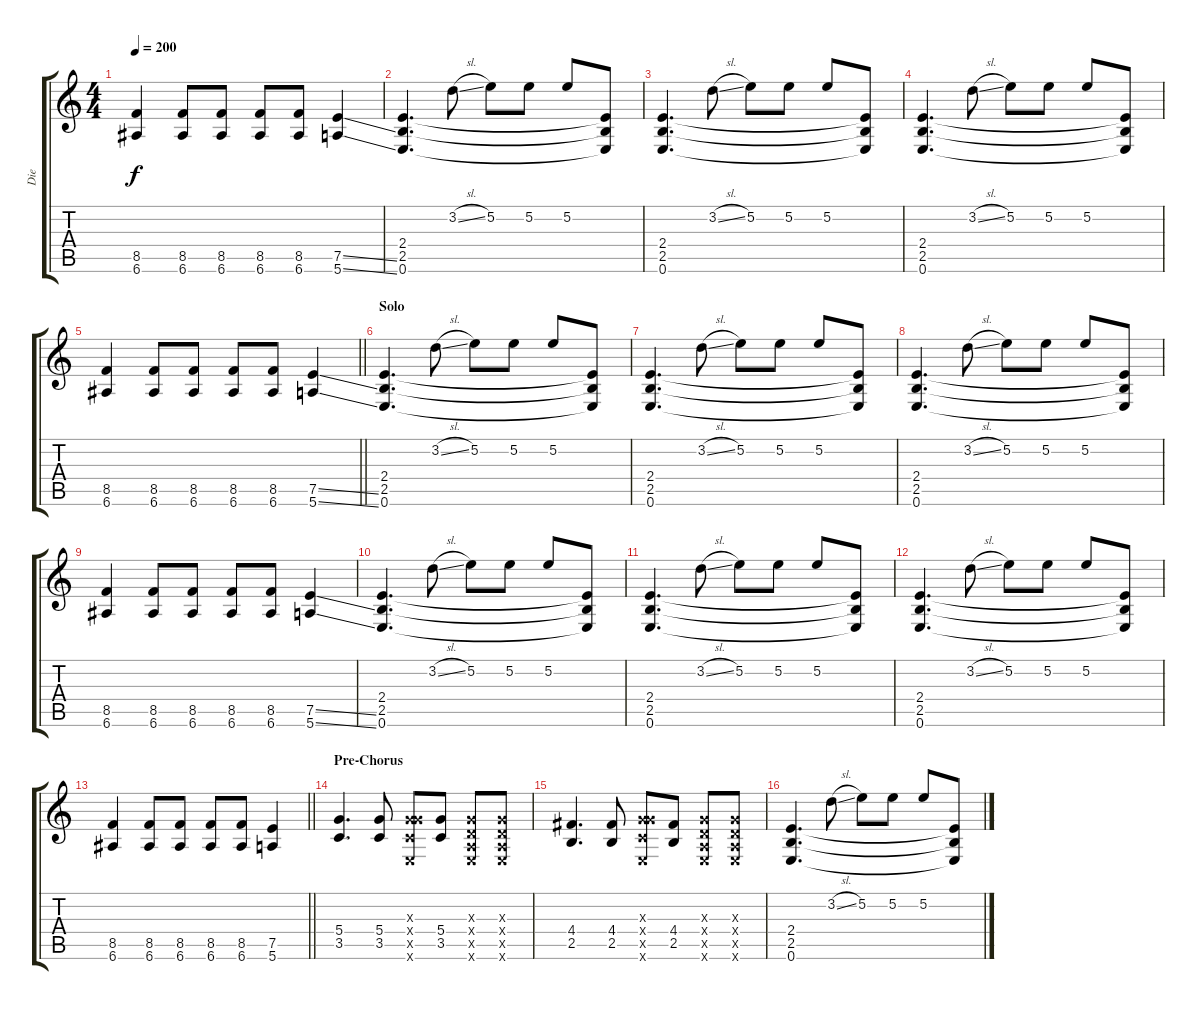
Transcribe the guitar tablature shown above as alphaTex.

\track ("Die" "Die") {instrument overdrivenguitar}
\staff {score tabs}
\tuning (E4 B3 G3 D3 A2 E2) {hide}
\ts (4 4)
\tempo 200
\clef g2
\ks c
(8.5 6.6).4{dy f} (8.5 6.6).8 (8.5 6.6).8 (8.5 6.6).8 (8.5 6.6).8 (7.5{ss} 5.6{ss}).4 |
(2.4 2.5 0.6).4{d} 3.2{sl}.8 5.2.8 5.2.8 5.2.8 (2.4{t} 2.5{t} 0.6{t}).8 |
(2.4 2.5 0.6).4{d} 3.2{sl}.8 5.2.8 5.2.8 5.2.8 (2.4{t} 2.5{t} 0.6{t}).8 |
(2.4 2.5 0.6).4{d} 3.2{sl}.8 5.2.8 5.2.8 5.2.8 (2.4{t} 2.5{t} 0.6{t}).8 |
\barLineRight lightlight
(8.5 6.6).4 (8.5 6.6).8 (8.5 6.6).8 (8.5 6.6).8 (8.5 6.6).8 (7.5{ss} 5.6{ss}).4 |
\section ("" "Solo")
(2.4 2.5 0.6).4{d volume 10} 3.2{sl}.8 5.2.8 5.2.8 5.2.8 (2.4{t} 2.5{t} 0.6{t}).8 |
(2.4 2.5 0.6).4{d} 3.2{sl}.8 5.2.8 5.2.8 5.2.8 (2.4{t} 2.5{t} 0.6{t}).8 |
(2.4 2.5 0.6).4{d} 3.2{sl}.8 5.2.8 5.2.8 5.2.8 (2.4{t} 2.5{t} 0.6{t}).8 |
(8.5 6.6).4 (8.5 6.6).8 (8.5 6.6).8 (8.5 6.6).8 (8.5 6.6).8 (7.5{ss} 5.6{ss}).4 |
(2.4 2.5 0.6).4{d} 3.2{sl}.8 5.2.8 5.2.8 5.2.8 (2.4{t} 2.5{t} 0.6{t}).8 |
(2.4 2.5 0.6).4{d} 3.2{sl}.8 5.2.8 5.2.8 5.2.8 (2.4{t} 2.5{t} 0.6{t}).8 |
(2.4 2.5 0.6).4{d} 3.2{sl}.8 5.2.8 5.2.8 5.2.8 (2.4{t} 2.5{t} 0.6{t}).8 |
\barLineRight lightlight
(8.5 6.6).4 (8.5 6.6).8 (8.5 6.6).8 (8.5 6.6).8 (8.5 6.6).8 (7.5 5.6).4 |
\section ("" "Pre-Chorus")
(5.4 3.5).4{d volume 13} (5.4 3.5).8 (0.3{x} 5.4{x} 3.5{x} 0.6{x}).8 (5.4 3.5).8 (0.3{x} 0.4{x} 0.5{x} 0.6{x}).8 (0.3{x} 0.4{x} 0.5{x} 0.6{x}).8 |
(4.4 2.5).4{d} (4.4 2.5).8 (0.3{x} 5.4{x} 3.5{x} 0.6{x}).8 (4.4 2.5).8 (0.3{x} 0.4{x} 0.5{x} 0.6{x}).8 (0.3{x} 0.4{x} 0.5{x} 0.6{x}).8 |
(2.4 2.5 0.6).4{d} 3.2{sl}.8 5.2.8 5.2.8 5.2.8 (2.4{t} 2.5{t} 0.6{t}).8
